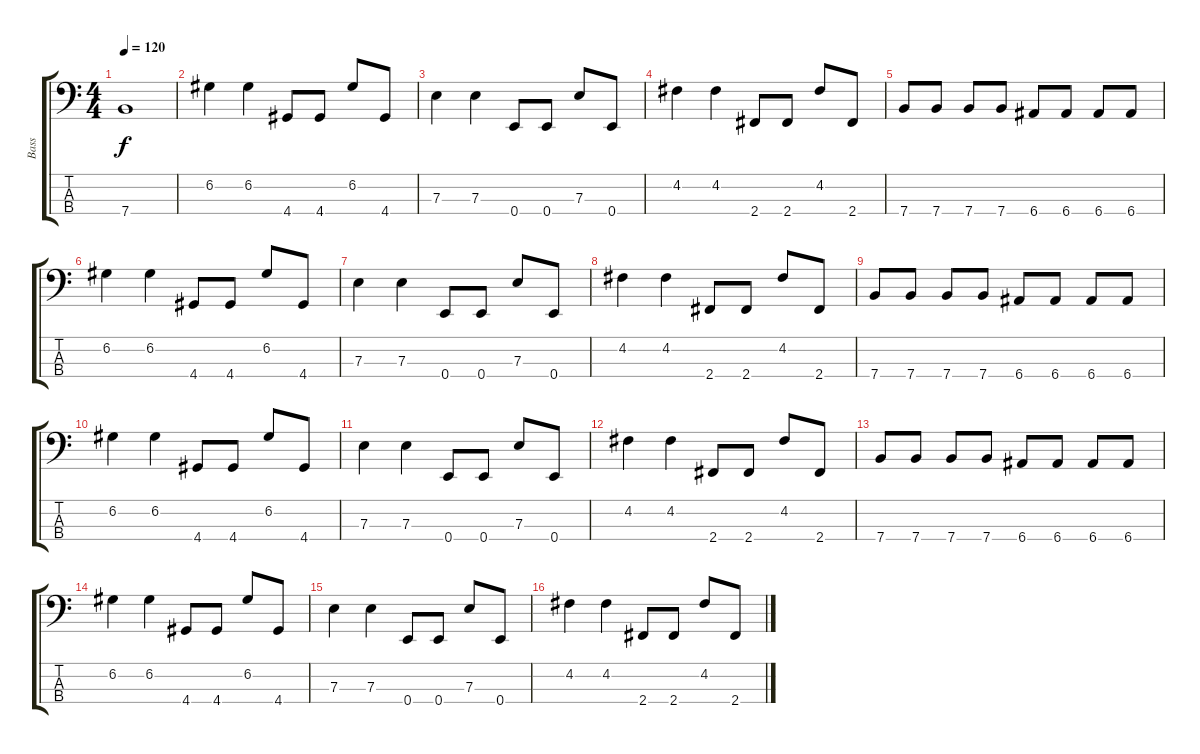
\track ("Bass" "Bass") {instrument electricbassfinger}
\staff {score tabs}
\tuning (G2 D2 A1 E1) {hide}
\ts (4 4)
\tempo 120
\clef f4
\ks c
7.4{t}.1{dy f} |
6.2.4 6.2.4 4.4.8 4.4.8 6.2.8 4.4.8 |
7.3.4 7.3.4 0.4.8 0.4.8 7.3.8 0.4.8 |
4.2.4 4.2.4 2.4.8 2.4.8 4.2.8 2.4.8 |
7.4.8 7.4.8 7.4.8 7.4.8 6.4.8 6.4.8 6.4.8 6.4.8 |
6.2.4 6.2.4 4.4.8 4.4.8 6.2.8 4.4.8 |
7.3.4 7.3.4 0.4.8 0.4.8 7.3.8 0.4.8 |
4.2.4 4.2.4 2.4.8 2.4.8 4.2.8 2.4.8 |
7.4.8 7.4.8 7.4.8 7.4.8 6.4.8 6.4.8 6.4.8 6.4.8 |
6.2.4 6.2.4 4.4.8 4.4.8 6.2.8 4.4.8 |
7.3.4 7.3.4 0.4.8 0.4.8 7.3.8 0.4.8 |
4.2.4 4.2.4 2.4.8 2.4.8 4.2.8 2.4.8 |
7.4.8 7.4.8 7.4.8 7.4.8 6.4.8 6.4.8 6.4.8 6.4.8 |
6.2.4 6.2.4 4.4.8 4.4.8 6.2.8 4.4.8 |
7.3.4 7.3.4 0.4.8 0.4.8 7.3.8 0.4.8 |
4.2.4 4.2.4 2.4.8 2.4.8 4.2.8 2.4.8
